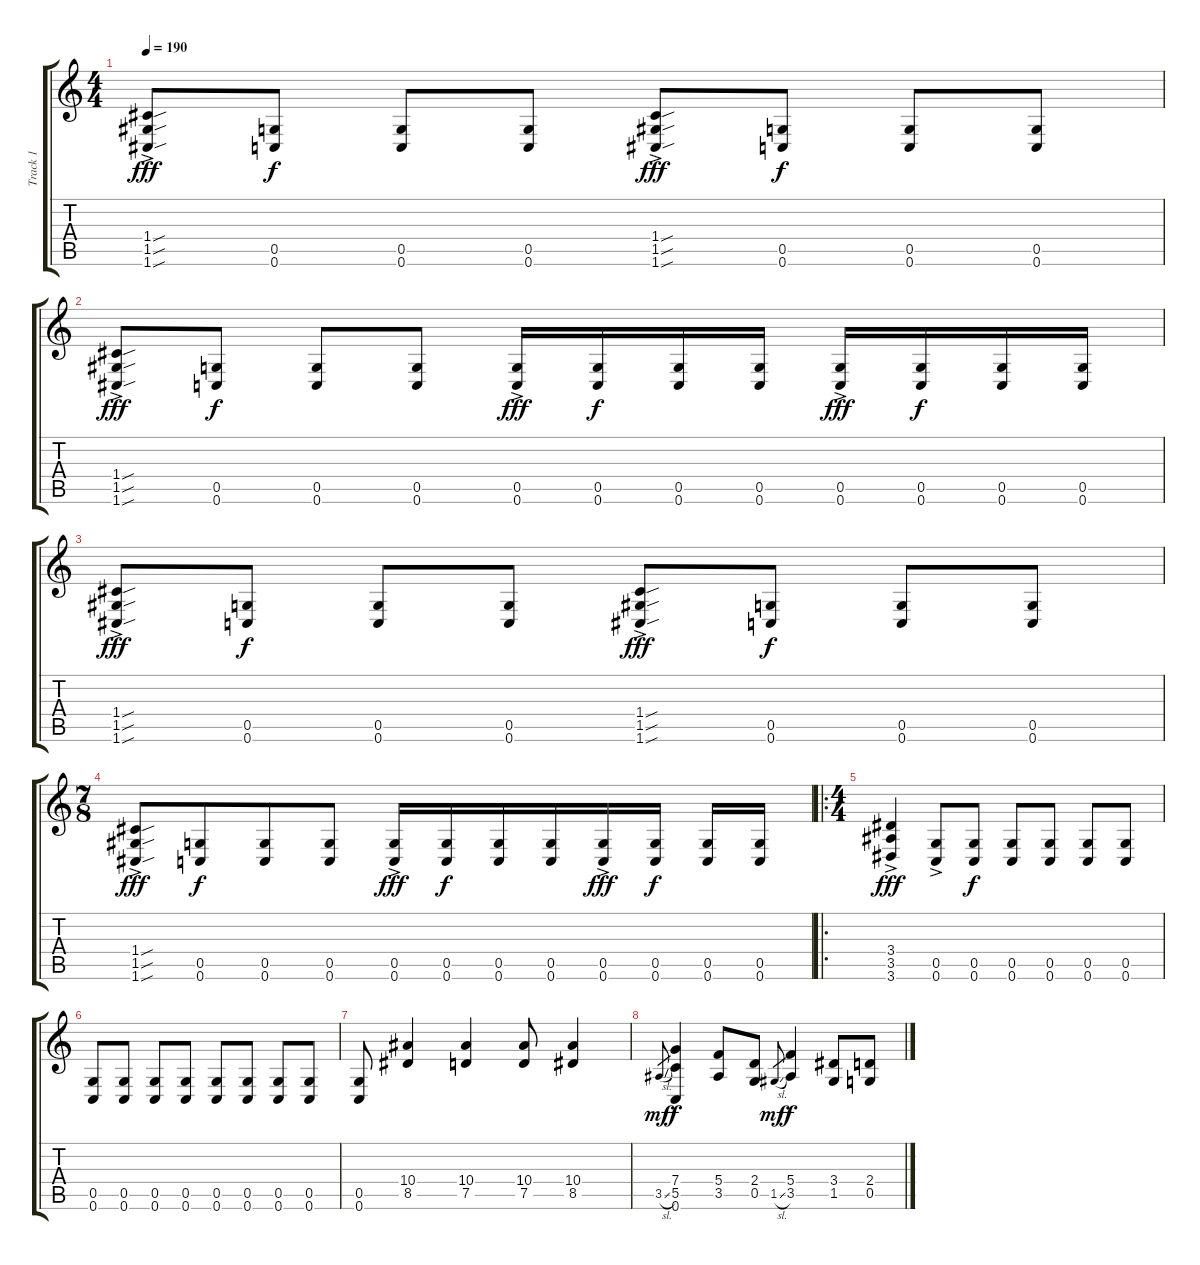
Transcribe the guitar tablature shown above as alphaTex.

\track ("Track 1" "Track 1") {instrument distortionguitar}
\staff {score tabs}
\tuning (D4 A3 F3 C3 G2 C2) {hide}
\ts (4 4)
\tempo 190
\clef g2
\ks c
(1.4{sou} 1.5{sou} 1.6{sou ac}).8{dy fff} (0.5 0.6).8{dy f} (0.5 0.6).8 (0.5 0.6).8 (1.4{sou} 1.5{sou} 1.6{sou ac}).8{dy fff} (0.5 0.6).8{dy f} (0.5 0.6).8 (0.5 0.6).8 |
(1.4{sou} 1.5{sou} 1.6{sou ac}).8{dy fff} (0.5 0.6).8{dy f} (0.5 0.6).8 (0.5 0.6).8 (0.5 0.6{ac}).16{dy fff} (0.5 0.6).16{dy f} (0.5 0.6).16 (0.5 0.6).16 (0.5 0.6{ac}).16{dy fff} (0.5 0.6).16{dy f} (0.5 0.6).16 (0.5 0.6).16 |
(1.4{sou} 1.5{sou} 1.6{sou ac}).8{dy fff} (0.5 0.6).8{dy f} (0.5 0.6).8 (0.5 0.6).8 (1.4{sou} 1.5{sou} 1.6{sou ac}).8{dy fff} (0.5 0.6).8{dy f} (0.5 0.6).8 (0.5 0.6).8 |
\ts (7 8)
(1.4{sou} 1.5{sou} 1.6{sou ac}).8{dy fff} (0.5 0.6).8{dy f} (0.5 0.6).8 (0.5 0.6).8 (0.5 0.6{ac}).16{dy fff} (0.5 0.6).16{dy f} (0.5 0.6).16 (0.5 0.6).16 (0.5 0.6{ac}).16{dy fff} (0.5 0.6).16{dy f} (0.5 0.6).16 (0.5 0.6).16 |
\ro
\ts (4 4)
(3.4 3.5 3.6{ac}).4{dy fff} (0.5 0.6{ac}).8 (0.5 0.6).8{dy f} (0.5 0.6).8 (0.5 0.6).8 (0.5 0.6).8 (0.5 0.6).8 |
(0.5 0.6).8 (0.5 0.6).8 (0.5 0.6).8 (0.5 0.6).8 (0.5 0.6).8 (0.5 0.6).8 (0.5 0.6).8 (0.5 0.6).8 |
(0.5 0.6).8 (10.4 8.5).4 (10.4 7.5).4 (10.4 7.5).8 (10.4 8.5).4 |
3.5{sl}.8{gr dy mf} (7.4 5.5 0.6).4{dy f} (5.4 3.5).8 (2.4 0.5).8 1.5{sl}.8{gr dy mf} (5.4 3.5).4{dy f} (3.4 1.5).8 (2.4 0.5).8
